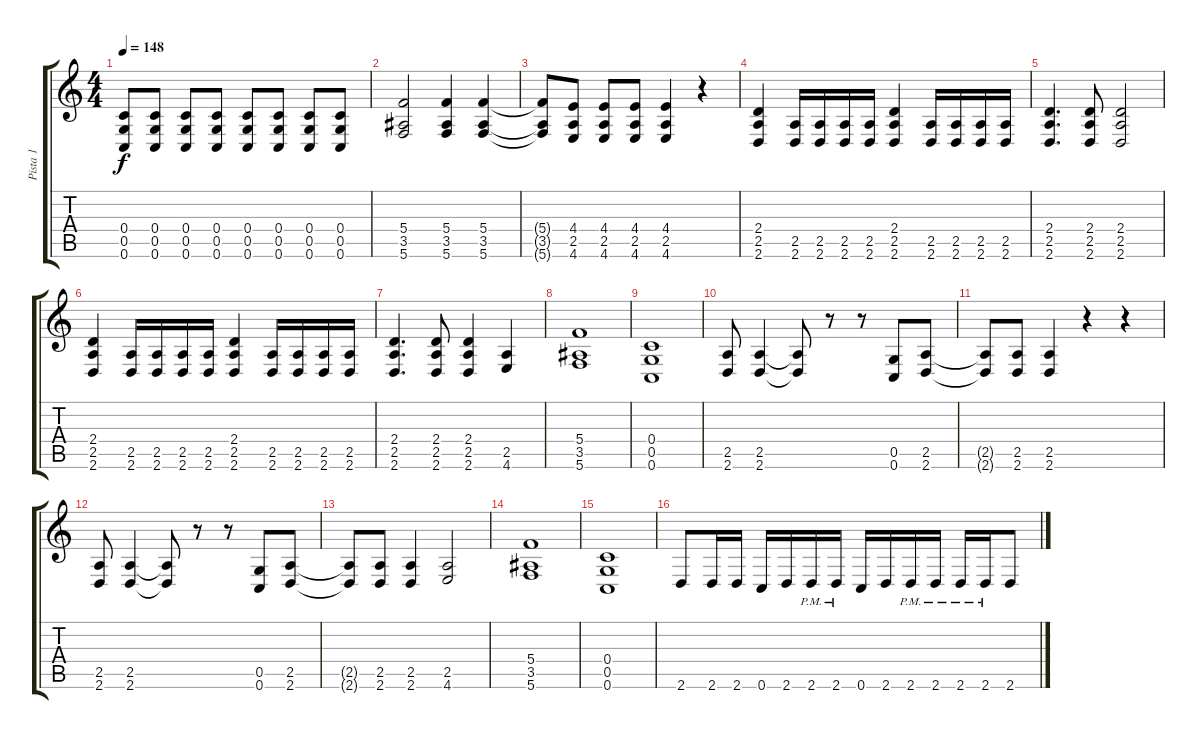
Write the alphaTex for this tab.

\track ("Pista 1" "Pista 1") {instrument distortionguitar}
\staff {score tabs}
\tuning (D4 A3 F3 C3 G2 C2) {hide}
\ts (4 4)
\tempo 148
\clef g2
\ks c
(0.4 0.5 0.6).8{dy f} (0.4 0.5 0.6).8 (0.4 0.5 0.6).8 (0.4 0.5 0.6).8 (0.4 0.5 0.6).8 (0.4 0.5 0.6).8 (0.4 0.5 0.6).8 (0.4 0.5 0.6).8 |
(5.4 3.5 5.6).2 (5.4 3.5 5.6).4 (5.4 3.5 5.6).4 |
(5.4{t} 3.5{t} 5.6{t}).8 (4.4 2.5 4.6).8 (4.4 2.5 4.6).8 (4.4 2.5 4.6).8 (4.4 2.5 4.6).4 r.4 |
(2.4 2.5 2.6).4 (2.5 2.6).16 (2.5 2.6).16 (2.5 2.6).16 (2.5 2.6).16 (2.4 2.5 2.6).4 (2.5 2.6).16 (2.5 2.6).16 (2.5 2.6).16 (2.5 2.6).16 |
(2.4 2.5 2.6).4{d} (2.4 2.5 2.6).8 (2.4 2.5 2.6).2 |
(2.4 2.5 2.6).4 (2.5 2.6).16 (2.5 2.6).16 (2.5 2.6).16 (2.5 2.6).16 (2.4 2.5 2.6).4 (2.5 2.6).16 (2.5 2.6).16 (2.5 2.6).16 (2.5 2.6).16 |
(2.4 2.5 2.6).4{d} (2.4 2.5 2.6).8 (2.4 2.5 2.6).4 (2.5 4.6).4 |
(5.4 3.5 5.6).1 |
(0.4 0.5 0.6).1 |
(2.5 2.6).8 (2.5 2.6).4 (2.5{t} 2.6{t}).8 r.8 r.8 (0.5 0.6).8 (2.5 2.6).8 |
(2.5{t} 2.6{t}).8 (2.5 2.6).8 (2.5 2.6).4 r.4 r.4 |
(2.5 2.6).8 (2.5 2.6).4 (2.5{t} 2.6{t}).8 r.8 r.8 (0.5 0.6).8 (2.5 2.6).8 |
(2.5{t} 2.6{t}).8 (2.5 2.6).8 (2.5 2.6).4 (2.5 4.6).2 |
(5.4 3.5 5.6).1 |
(0.4 0.5 0.6).1 |
2.6.8 2.6.16 2.6.16 0.6.16 2.6.16 2.6{pm}.16 2.6{pm}.16 0.6.16 2.6.16 2.6{pm}.16 2.6{pm}.16 2.6{pm}.16 2.6{pm}.16 2.6.8
